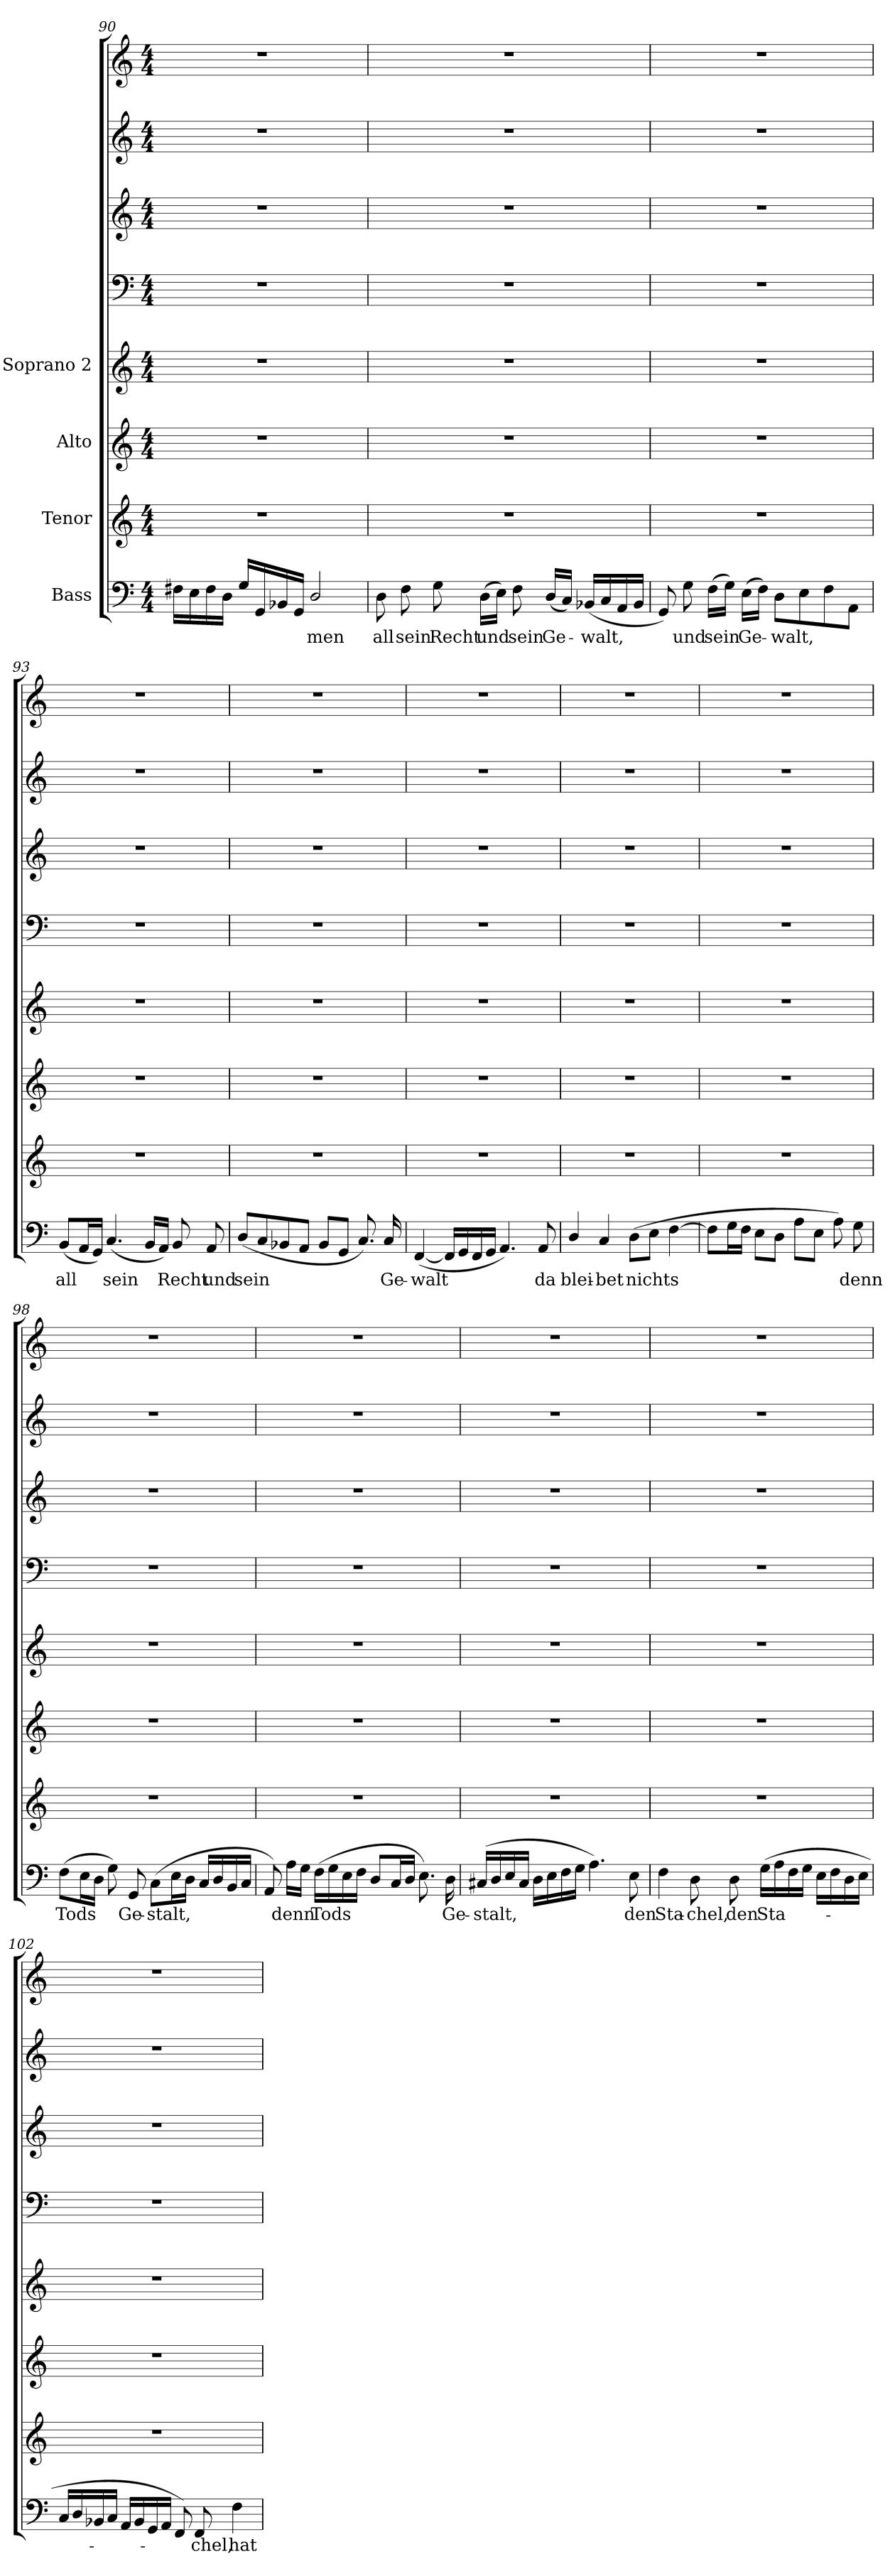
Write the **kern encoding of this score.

**kern	**text	**kern	**kern	**kern	**kern	**kern	**kern	**kern
*part8	*part8	*part7	*part6	*part5	*part4	*part3	*part2	*part1
*staff8	*staff8	*staff7	*staff6	*staff5	*staff4	*staff3	*staff2	*staff1
*I"Bass	*	*I"Tenor	*I"Alto	*I"Soprano 2	*	*	*	*
!!LO:LB:g=z
*clefF4	*	*clefG2	*clefG2	*clefG2	*clefF4	*clefG2	*clefG2	*clefG2
*	*	*ITrd7c12	*	*	*	*ITrd7c12	*	*
*k[]	*	*k[]	*k[]	*k[]	*k[]	*k[]	*k[]	*k[]
*C:	*	*C:	*C:	*C:	*C:	*C:	*C:	*C:
*M4/4	*	*M4/4	*M4/4	*M4/4	*M4/4	*M4/4	*M4/4	*M4/4
=90	=90	=90	=90	=90	=90	=90	=90	=90
16F#X\LL	.	1r	1r	1r	1r	1r	1r	1r
16E\	.	.	.	.	.	.	.	.
16F#\	.	.	.	.	.	.	.	.
16D\JJ	.	.	.	.	.	.	.	.
16G/LL	.	.	.	.	.	.	.	.
16GG/	.	.	.	.	.	.	.	.
16BB-X/	.	.	.	.	.	.	.	.
16GG/JJ	.	.	.	.	.	.	.	.
!	!LO:LY:b	!	!	!	!	!	!	!
2D/	-men	.	.	.	.	.	.	.
=91	=91	=91	=91	=91	=91	=91	=91	=91
!	!LO:LY:b	!	!	!	!	!	!	!
8D\	all	1r	1r	1r	1r	1r	1r	1r
!	!LO:LY:b	!	!	!	!	!	!	!
8F\	sein	.	.	.	.	.	.	.
!	!LO:LY:b	!	!	!	!	!	!	!
8G\	Recht	.	.	.	.	.	.	.
!	!LO:LY:b	!	!	!	!	!	!	!
(>16D\LL	und	.	.	.	.	.	.	.
16E\JJ)	.	.	.	.	.	.	.	.
!	!LO:LY:b	!	!	!	!	!	!	!
8F\	sein	.	.	.	.	.	.	.
!	!LO:LY:b	!	!	!	!	!	!	!
(<16D/LL	Ge-	.	.	.	.	.	.	.
16C/JJ)	.	.	.	.	.	.	.	.
!	!LO:LY:b	!	!	!	!	!	!	!
(>16BB-X/LL	-walt,	.	.	.	.	.	.	.
16C/	.	.	.	.	.	.	.	.
16AA/	.	.	.	.	.	.	.	.
16BB-/JJ	.	.	.	.	.	.	.	.
=92	=92	=92	=92	=92	=92	=92	=92	=92
8GG/)	.	1r	1r	1r	1r	1r	1r	1r
!	!LO:LY:b	!	!	!	!	!	!	!
8G\	und	.	.	.	.	.	.	.
!	!LO:LY:b	!	!	!	!	!	!	!
(>16F\LL	sein	.	.	.	.	.	.	.
16G\JJ)	.	.	.	.	.	.	.	.
!	!LO:LY:b	!	!	!	!	!	!	!
(>16E\LL	Ge-	.	.	.	.	.	.	.
16F\JJ)	.	.	.	.	.	.	.	.
!	!LO:LY:b	!	!	!	!	!	!	!
8D\L	-walt,	.	.	.	.	.	.	.
8E\	.	.	.	.	.	.	.	.
8F\	.	.	.	.	.	.	.	.
8AA\J	.	.	.	.	.	.	.	.
!!LO:LB:g=z
=93	=93	=93	=93	=93	=93	=93	=93	=93
!	!LO:LY:b	!	!	!	!	!	!	!
(<8BB/L	all	1r	1r	1r	1r	1r	1r	1r
16AA/L	.	.	.	.	.	.	.	.
16GG/JJ)	.	.	.	.	.	.	.	.
!	!LO:LY:b	!	!	!	!	!	!	!
(<4.C/	sein	.	.	.	.	.	.	.
16BB/LL	.	.	.	.	.	.	.	.
16AA/JJ)	.	.	.	.	.	.	.	.
!	!LO:LY:b	!	!	!	!	!	!	!
8BB/	Recht	.	.	.	.	.	.	.
!	!LO:LY:b	!	!	!	!	!	!	!
8AA/	und	.	.	.	.	.	.	.
=94	=94	=94	=94	=94	=94	=94	=94	=94
!	!LO:LY:b	!	!	!	!	!	!	!
(<8D/L	sein	1r	1r	1r	1r	1r	1r	1r
8C/	.	.	.	.	.	.	.	.
8BB-X/	.	.	.	.	.	.	.	.
8AA/J	.	.	.	.	.	.	.	.
8BB-/L	.	.	.	.	.	.	.	.
8GG/J	.	.	.	.	.	.	.	.
8.C/)	.	.	.	.	.	.	.	.
!	!LO:LY:b	!	!	!	!	!	!	!
16C/	Ge-	.	.	.	.	.	.	.
=95	=95	=95	=95	=95	=95	=95	=95	=95
!	!LO:LY:b	!	!	!	!	!	!	!
(<[<4FF/	-walt	1r	1r	1r	1r	1r	1r	1r
16FF/LL]	.	.	.	.	.	.	.	.
16GG/	.	.	.	.	.	.	.	.
16FF/	.	.	.	.	.	.	.	.
16GG/JJ	.	.	.	.	.	.	.	.
4.AA/)	.	.	.	.	.	.	.	.
!	!LO:LY:b	!	!	!	!	!	!	!
8AA/	da	.	.	.	.	.	.	.
=96	=96	=96	=96	=96	=96	=96	=96	=96
!	!LO:LY:b	!	!	!	!	!	!	!
4D/	blei-	1r	1r	1r	1r	1r	1r	1r
!	!LO:LY:b	!	!	!	!	!	!	!
4C/	-bet	.	.	.	.	.	.	.
!	!LO:LY:b	!	!	!	!	!	!	!
(>8D\L	nichts	.	.	.	.	.	.	.
8E\J	.	.	.	.	.	.	.	.
[>4F\	.	.	.	.	.	.	.	.
=97	=97	=97	=97	=97	=97	=97	=97	=97
8F\L]	.	1r	1r	1r	1r	1r	1r	1r
16G\L	.	.	.	.	.	.	.	.
16F\JJ	.	.	.	.	.	.	.	.
8E\L	.	.	.	.	.	.	.	.
8D\J	.	.	.	.	.	.	.	.
8A\L	.	.	.	.	.	.	.	.
8E\J	.	.	.	.	.	.	.	.
8A\)	.	.	.	.	.	.	.	.
!	!LO:LY:b	!	!	!	!	!	!	!
8G\	denn	.	.	.	.	.	.	.
!!LO:LB:g=z
=98	=98	=98	=98	=98	=98	=98	=98	=98
!	!LO:LY:b	!	!	!	!	!	!	!
(>8F\L	Tods	1r	1r	1r	1r	1r	1r	1r
16E\L	.	.	.	.	.	.	.	.
16D\JJ	.	.	.	.	.	.	.	.
8G\)	.	.	.	.	.	.	.	.
!	!LO:LY:b	!	!	!	!	!	!	!
8GG/	Ge-	.	.	.	.	.	.	.
!	!LO:LY:b	!	!	!	!	!	!	!
(>8C\L	-stalt,	.	.	.	.	.	.	.
16E\L	.	.	.	.	.	.	.	.
16D\JJ	.	.	.	.	.	.	.	.
16C/LL	.	.	.	.	.	.	.	.
16D/	.	.	.	.	.	.	.	.
16BB/	.	.	.	.	.	.	.	.
16C/JJ	.	.	.	.	.	.	.	.
=99	=99	=99	=99	=99	=99	=99	=99	=99
8AA/)	.	1r	1r	1r	1r	1r	1r	1r
!	!LO:LY:b	!	!	!	!	!	!	!
16A\LL	denn	.	.	.	.	.	.	.
16G\JJ	.	.	.	.	.	.	.	.
!	!LO:LY:b	!	!	!	!	!	!	!
(>16F\LL	Tods	.	.	.	.	.	.	.
16G\	.	.	.	.	.	.	.	.
16E\	.	.	.	.	.	.	.	.
16F\JJ	.	.	.	.	.	.	.	.
8D/L	.	.	.	.	.	.	.	.
16C/L	.	.	.	.	.	.	.	.
16D/JJ	.	.	.	.	.	.	.	.
8.E\)	.	.	.	.	.	.	.	.
!	!LO:LY:b	!	!	!	!	!	!	!
16D\	Ge-	.	.	.	.	.	.	.
=100	=100	=100	=100	=100	=100	=100	=100	=100
!	!LO:LY:b	!	!	!	!	!	!	!
(>16C#X/LL	-stalt,	1r	1r	1r	1r	1r	1r	1r
16D/	.	.	.	.	.	.	.	.
16E/	.	.	.	.	.	.	.	.
16C#/JJ	.	.	.	.	.	.	.	.
16D\LL	.	.	.	.	.	.	.	.
16E\	.	.	.	.	.	.	.	.
16F\	.	.	.	.	.	.	.	.
16G\JJ	.	.	.	.	.	.	.	.
4.A\)	.	.	.	.	.	.	.	.
!	!LO:LY:b	!	!	!	!	!	!	!
8E\	den	.	.	.	.	.	.	.
!!LO:LB:g=z
=101	=101	=101	=101	=101	=101	=101	=101	=101
!	!LO:LY:b	!	!	!	!	!	!	!
4F\	Sta-	1r	1r	1r	1r	1r	1r	1r
!	!LO:LY:b	!	!	!	!	!	!	!
8D\	-chel,	.	.	.	.	.	.	.
!	!LO:LY:b	!	!	!	!	!	!	!
8D\	den	.	.	.	.	.	.	.
!	!LO:LY:b	!	!	!	!	!	!	!
(>16G\LL	Sta-	.	.	.	.	.	.	.
16A\	.	.	.	.	.	.	.	.
16F\	.	.	.	.	.	.	.	.
16G\JJ	.	.	.	.	.	.	.	.
16E\LL	.	.	.	.	.	.	.	.
16F\	.	.	.	.	.	.	.	.
16D\	.	.	.	.	.	.	.	.
16E\JJ	.	.	.	.	.	.	.	.
=102	=102	=102	=102	=102	=102	=102	=102	=102
16C/LL	.	1r	1r	1r	1r	1r	1r	1r
16D/	.	.	.	.	.	.	.	.
16BB-X/	.	.	.	.	.	.	.	.
16C/JJ	.	.	.	.	.	.	.	.
16AA/LL	.	.	.	.	.	.	.	.
16BB-/	.	.	.	.	.	.	.	.
16GG/	.	.	.	.	.	.	.	.
16AA/JJ	.	.	.	.	.	.	.	.
8FF/)	.	.	.	.	.	.	.	.
!	!LO:LY:b	!	!	!	!	!	!	!
8FF/	-chel,	.	.	.	.	.	.	.
!	!LO:LY:b	!	!	!	!	!	!	!
4F\	hat	.	.	.	.	.	.	.
=	=	=	=	=	=	=	=	=
*-	*-	*-	*-	*-	*-	*-	*-	*-
